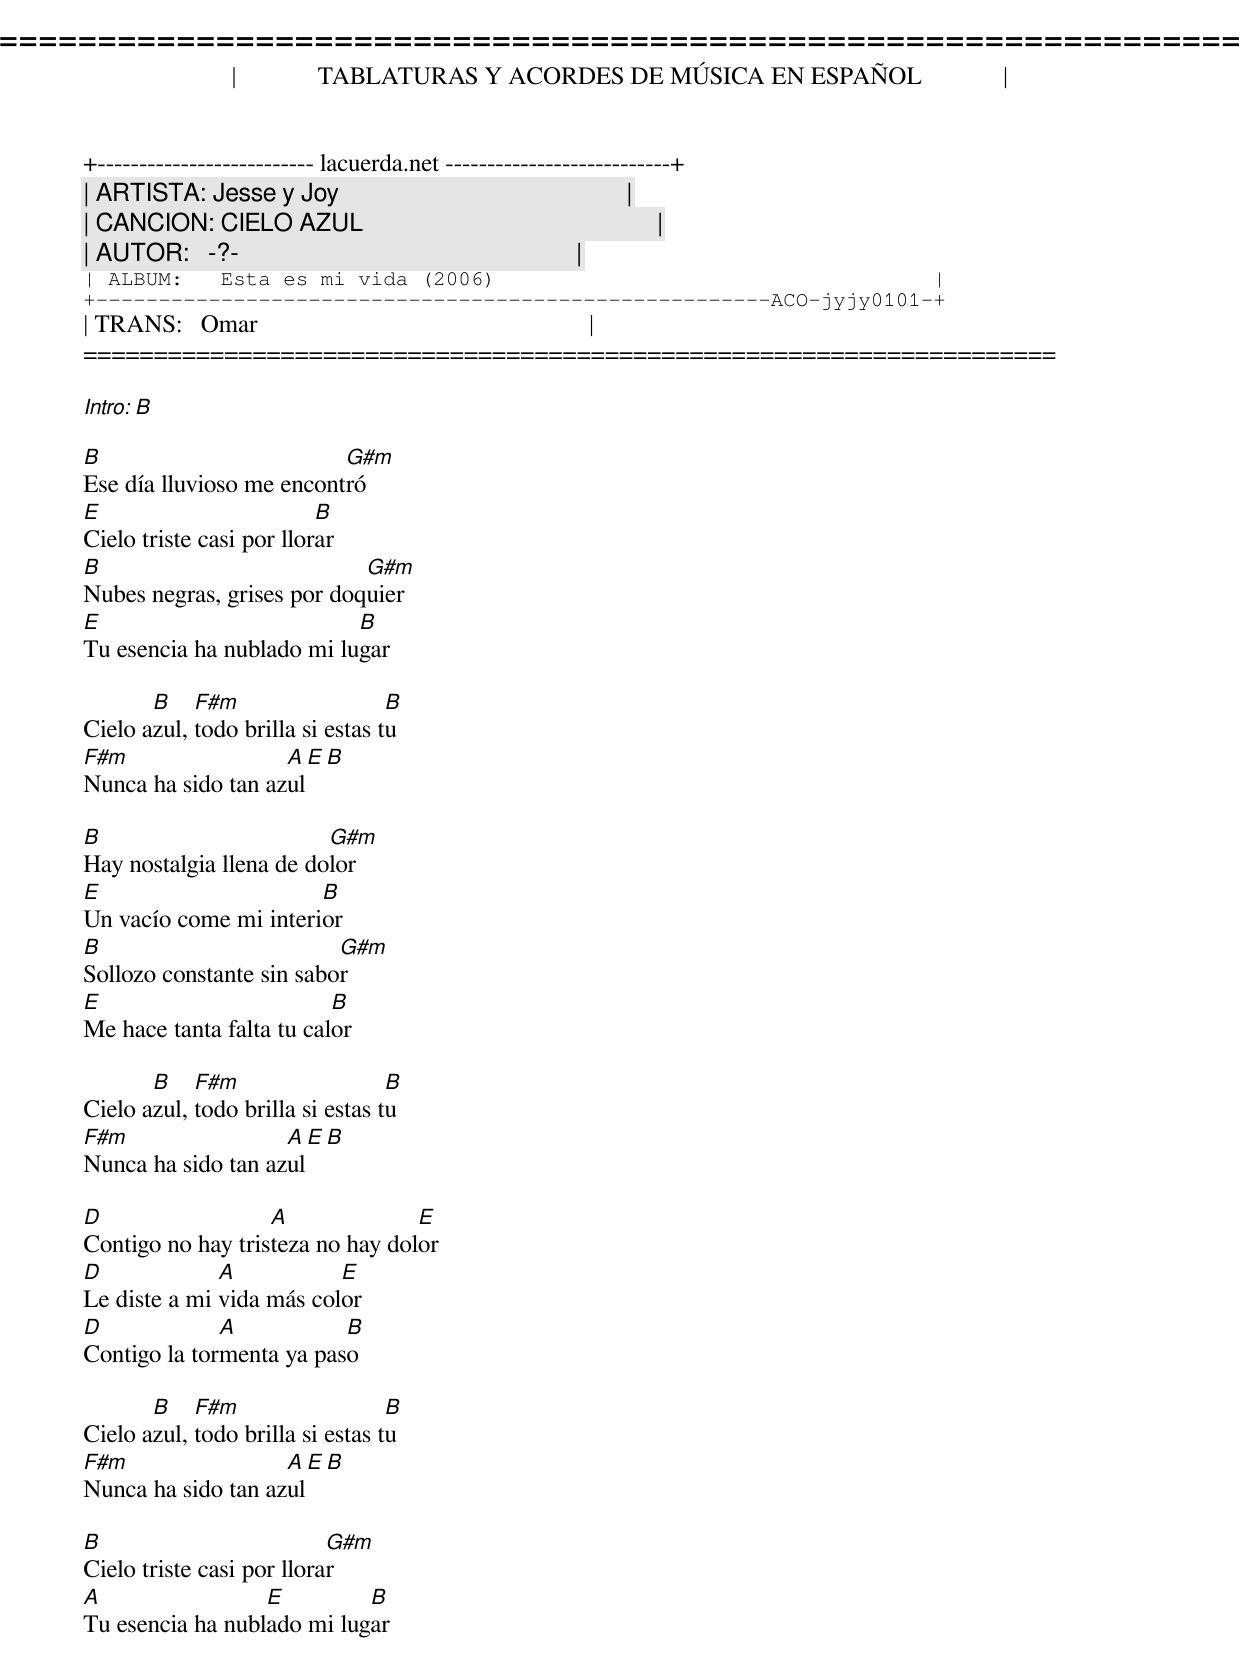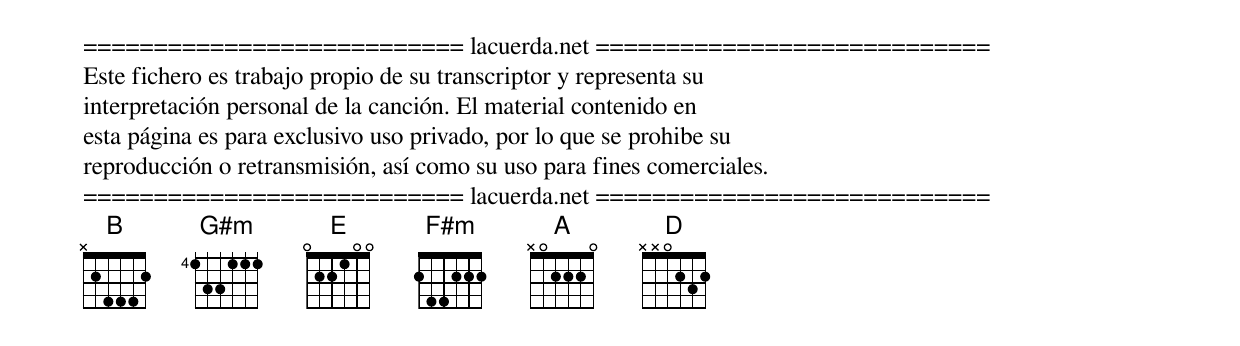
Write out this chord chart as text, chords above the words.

=====================================================================
|             TABLATURAS Y ACORDES DE MÚSICA EN ESPAÑOL             |
+-------------------------- lacuerda.net ---------------------------+
| ARTISTA: Jesse y Joy                                              |
| CANCION: CIELO AZUL                                               |
| AUTOR:   -?-                                                      |
| ALBUM:   Esta es mi vida (2006)                                   |
+------------------------------------------------------ACO-jyjy0101-+
| TRANS:   Omar                                                     |
=====================================================================

Intro: B

B                         G#m
Ese día lluvioso me encontró
E                         B
Cielo triste casi por llorar
B                           G#m
Nubes negras, grises por doquier
E                          B
Tu esencia ha nublado mi lugar

       B    F#m                   B
Cielo azul, todo brilla si estas tu
F#m                 A    E    B
Nunca ha sido tan azul

B                        G#m
Hay nostalgia llena de dolor
E                      B
Un vacío come mi interior
B                         G#m
Sollozo constante sin sabor
E                         B
Me hace tanta falta tu calor

       B    F#m                   B
Cielo azul, todo brilla si estas tu
F#m                 A    E    B
Nunca ha sido tan azul

D                  A              E
Contigo no hay tristeza no hay dolor
D             A           E
Le diste a mi vida más color
D             A           B
Contigo la tormenta ya paso

       B    F#m                   B
Cielo azul, todo brilla si estas tu
F#m                 A    E    B
Nunca ha sido tan azul

B                          G#m
Cielo triste casi por llorar
A                 E         B
Tu esencia ha nublado mi lugar


=========================== lacuerda.net ============================
Este fichero es trabajo propio de su transcriptor y representa su
interpretación personal de la canción. El material contenido en
esta página es para exclusivo uso privado, por lo que se prohibe su
reproducción o retransmisión, así como su uso para fines comerciales.
=========================== lacuerda.net ============================
